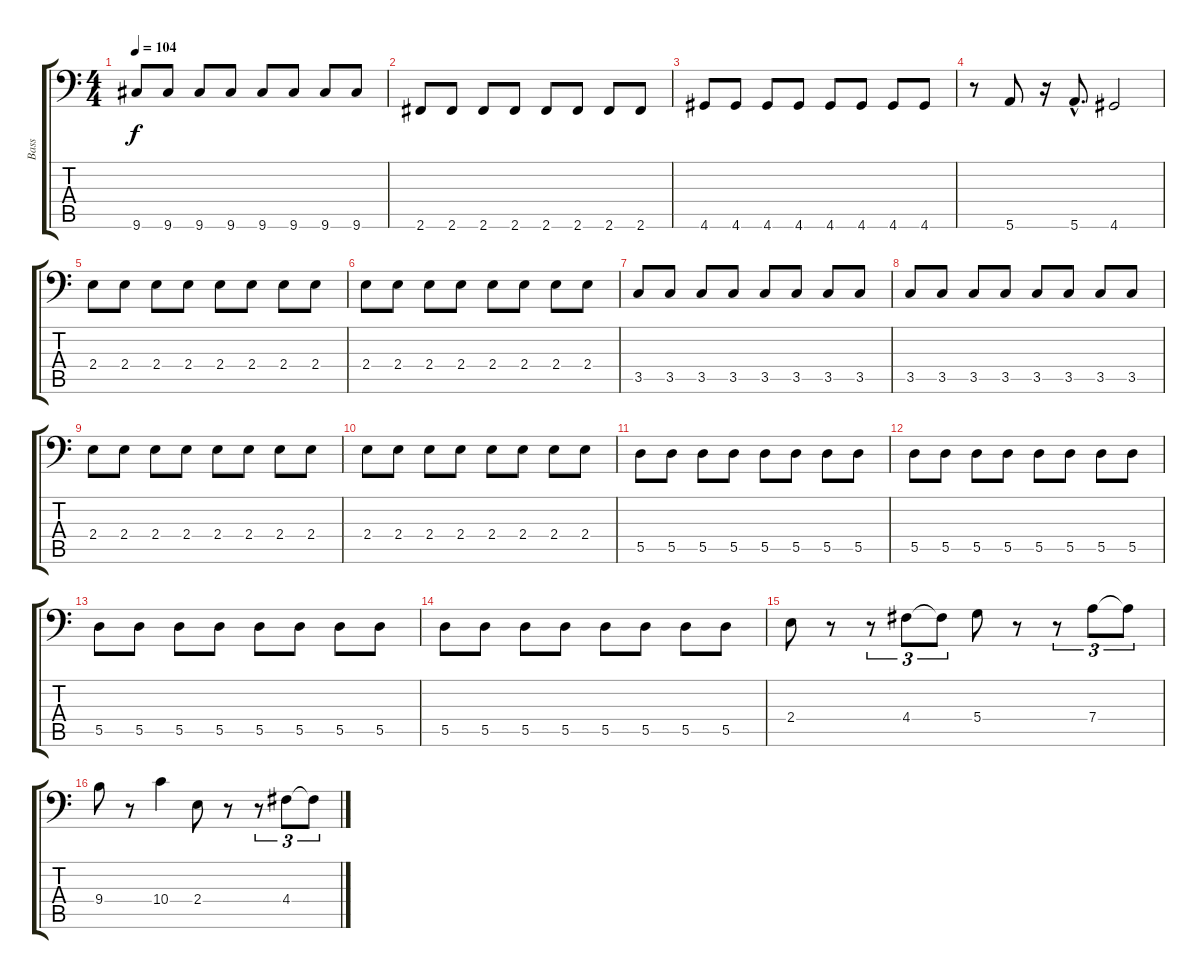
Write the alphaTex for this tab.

\track ("Bass" "Bass") {instrument slapbass1}
\staff {score tabs}
\tuning (E3 B2 G2 D2 A1 E1) {hide}
\ts (4 4)
\tempo 104
\clef f4
\ks c
9.6.8{dy f} 9.6.8 9.6.8 9.6.8 9.6.8 9.6.8 9.6.8 9.6.8 |
2.6.8 2.6.8 2.6.8 2.6.8 2.6.8 2.6.8 2.6.8 2.6.8 |
4.6.8 4.6.8 4.6.8 4.6.8 4.6.8 4.6.8 4.6.8 4.6.8 |
r.8 5.6.8 r.16 5.6{hac}.8{d} 4.6.2 |
2.4.8 2.4.8 2.4.8 2.4.8 2.4.8 2.4.8 2.4.8 2.4.8 |
2.4.8 2.4.8 2.4.8 2.4.8 2.4.8 2.4.8 2.4.8 2.4.8 |
3.5.8 3.5.8 3.5.8 3.5.8 3.5.8 3.5.8 3.5.8 3.5.8 |
3.5.8 3.5.8 3.5.8 3.5.8 3.5.8 3.5.8 3.5.8 3.5.8 |
2.4.8 2.4.8 2.4.8 2.4.8 2.4.8 2.4.8 2.4.8 2.4.8 |
2.4.8 2.4.8 2.4.8 2.4.8 2.4.8 2.4.8 2.4.8 2.4.8 |
5.5.8 5.5.8 5.5.8 5.5.8 5.5.8 5.5.8 5.5.8 5.5.8 |
5.5.8 5.5.8 5.5.8 5.5.8 5.5.8 5.5.8 5.5.8 5.5.8 |
5.5.8 5.5.8 5.5.8 5.5.8 5.5.8 5.5.8 5.5.8 5.5.8 |
5.5.8 5.5.8 5.5.8 5.5.8 5.5.8 5.5.8 5.5.8 5.5.8 |
2.4.8 r.8 r.8{tu (3 2)} 4.4.8{tu (3 2)} 4.4{t}.8{tu (3 2)} 5.4.8 r.8 r.8{tu (3 2)} 7.4.8{tu (3 2)} 7.4{t}.8{tu (3 2)} |
9.4.8 r.8 10.4.4 2.4.8 r.8 r.8{tu (3 2)} 4.4.8{tu (3 2)} 4.4{t}.8{tu (3 2)}
